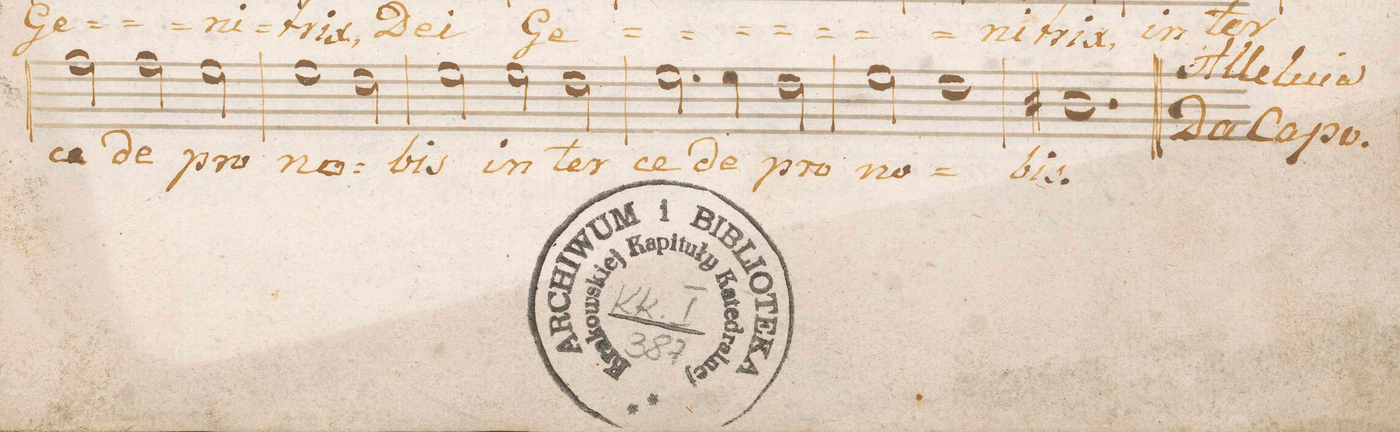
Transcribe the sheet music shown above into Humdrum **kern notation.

**kern	**text
*I"Soprano.	*
*clefC1	*
*k[]	*
*M3/2	*
2dd\	-ce-
2dd\	-de
2cc\	pro
=28	=28
1cc	no-
2b\	.
=29	=29
2cc\	-bis
2cc\	in-
2b\	-ter-
=30	=30
2.cc\	-ce-
4cc\	-de
2b\	pro
=31	=31
2cc\	no-
1b	.
=32	=32
1.g#X	-bis.
==	==
*-	*-
